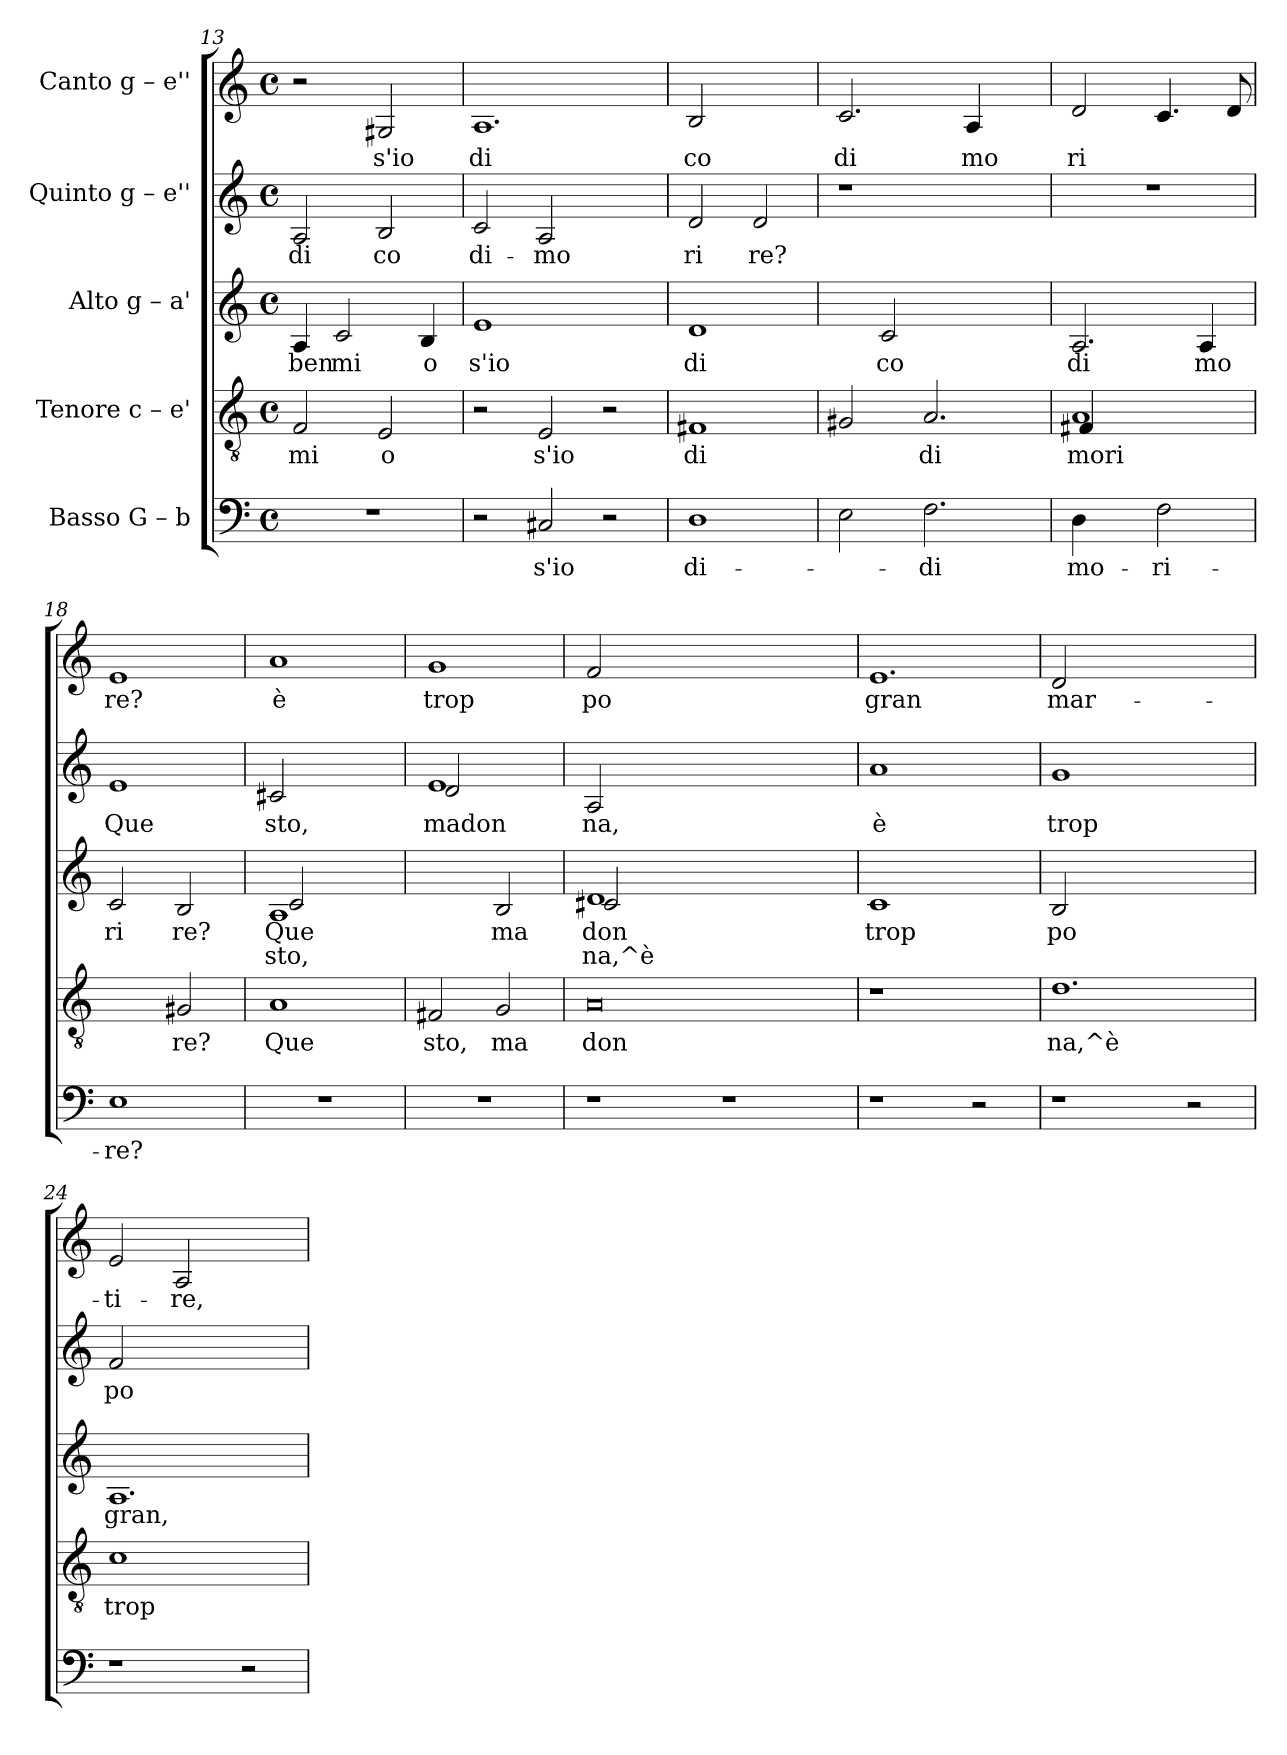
**kern	**text	**kern	**text	**kern	**text	**text	**kern	**text	**kern	**text
*part5	*part5	*part4	*part4	*part3	*part3	*part3	*part2	*part2	*part1	*part1
*staff5	*staff5	*staff4	*staff4	*staff3	*staff3	*staff3	*staff2	*staff2	*staff1	*staff1
*I"Basso  G – b	*	*I"Tenore  c – e'	*	*I"Alto  g – a'	*	*	*I"Quinto  g – e''	*	*I"Canto  g – e''	*
*clefF4	*	*clefGv2	*	*clefG2	*	*	*clefG2	*	*clefG2	*
*k[]	*	*k[]	*	*k[]	*	*	*k[]	*	*k[]	*
*C:	*	*C:	*	*C:	*	*	*C:	*	*C:	*
*M4/4	*	*M4/4	*	*M4/4	*	*	*M4/4	*	*M4/4	*
*met(c)	*	*met(c)	*	*met(c)	*	*	*met(c)	*	*met(c)	*
=13	=13	=13	=13	=13	=13	=13	=13	=13	=13	=13
!	!	!	!LO:LY:b:rj	!	!LO:LY:b:rj	!	!	!LO:LY:b:cj	!	!
1r	.	2F/	mi	4A/	ben	.	2A/	di	2r	.
!	!	!	!	!	!LO:LY:b:rj	!	!	!	!	!
.	.	.	.	2c/	mi	.	.	.	.	.
!	!	!	!LO:LY:b:rj	!	!	!	!	!LO:LY:b:cj	!	!LO:LY:b:cj
.	.	2E/	o	.	.	.	2B/	co	2G#X/	s'io
!	!	!	!	!	!LO:LY:b:rj	!	!	!	!	!
.	.	.	.	4B/	o	.	.	.	.	.
!!LO:PB:g=z
=14	=14	=14	=14	=14	=14	=14	=14	=14	=14	=14
!	!	!	!	!	!LO:LY:b:rj	!	!	!LO:LY:b:cj	!	!LO:LY:b:cj
2r	.	2r	.	1e	s'io	.	2c/	di-	1.A	di
!	!LO:LY:b:cj	!	!LO:LY:b:rj	!	!	!	!	!LO:LY:b:cj	!	!
2C#X/	s'io	2E/	s'io	.	.	.	2A/	-mo	.	.
2r	.	2r	.	2ryy	.	.	2ryy	.	.	.
=15	=15	=15	=15	=15	=15	=15	=15	=15	=15	=15
!	!LO:LY:b:cj	!	!LO:LY:b:rj	!	!LO:LY:b:rj	!	!	!LO:LY:b:cj	!	!LO:LY:b:cj
1D	di-	1F#X	di	1d	di	.	2d/	ri	2B/	co
!	!	!	!	!	!	!	!	!LO:LY:b:cj	!	!
.	.	.	.	.	.	.	2d/	re?	2ryy	.
=16	=16	=16	=16	=16	=16	=16	=16	=16	=16	=16
!	!	!	!	!	!	!	!	!	!	!LO:LY:b:cj
2E\	.	2G#X/	.	4ryy	.	.	1r	.	2.c/	di
!	!	!	!	!	!LO:LY:b:rj	!	!	!	!	!
.	.	.	.	2c/	co	.	.	.	.	.
!	!LO:LY:b:cj	!	!LO:LY:b:rj	!	!	!	!	!	!	!
2.F\	-di	2.A/	di	.	.	.	.	.	.	.
!	!	!	!	!	!	!	!	!	!	!LO:LY:b:cj
.	.	.	.	2ryy	.	.	.	.	4A/	mo
.	.	.	.	.	.	.	4ryy	.	4ryy	.
=17	=17	=17	=17	=17	=17	=17	=17	=17	=17	=17
!	!LO:LY:b:cj	!	!LO:LY:b:rj	!	!LO:LY:b:rj	!	!	!	!	!LO:LY:b:cj
*	*	*^	*	*	*	*	*	*	*	*
4D\	mo-	1A	4F#X/	mori	2.A/	di	.	1r	.	2d/	ri
4ryy	.	.	2.ryy	.	.	.	.	.	.	.	.
!	!LO:LY:b:cj	!	!	!	!	!	!	!	!	!	!LO:LY:b:cj
2F\	-ri-	.	.	.	.	.	.	.	.	4.c/	.
!	!	!	!	!	!	!LO:LY:b:rj	!	!	!	!	!
.	.	.	.	.	4A/	mo	.	.	.	.	.
!	!	!	!	!	!	!	!	!	!	!	!LO:LY:b:cj
.	.	.	.	.	.	.	.	.	.	8d/	.
*	*	*v	*v	*	*	*	*	*	*	*	*
=18	=18	=18	=18	=18	=18	=18	=18	=18	=18	=18
!	!LO:LY:b:cj	!	!	!	!LO:LY:b:rj	!	!	!LO:LY:b:cj	!	!LO:LY:b:cj
1E	-re?	2ryy	.	2c/	ri	.	1e	Que	1e	re?
!	!	!	!LO:LY:b:rj	!	!LO:LY:b:rj	!	!	!	!	!
.	.	2G#X/	re?	2B/	re?	.	.	.	.	.
=19	=19	=19	=19	=19	=19	=19	=19	=19	=19	=19
!	!	!	!LO:LY:b:rj	!	!LO:LY:b:rj	!LO:LY:b:rj	!	!LO:LY:b:cj	!	!LO:LY:b:cj
*	*	*	*	*^	*	*	*	*	*	*
1r	.	1A	Que	1A	2c/	Que	sto,	2c#X/	sto,	1a	è
.	.	.	.	.	2ryy	.	.	2ryy	.	.	.
=20	=20	=20	=20	=20	=20	=20	=20	=20	=20	=20	=20
!	!	!	!LO:LY:b:rj	!	!	!	!	!	!LO:LY:b:cj	!	!LO:LY:b:cj
*	*	*	*	*v	*v	*	*	*^	*	*	*
1r	.	2F#X/	sto,	2ryy	.	.	1e	2d/	madon	1g	trop
!	!	!	!LO:LY:b:rj	!	!LO:LY:b:rj	!	!	!	!	!	!
.	.	2G/	ma	2B/	ma	.	.	2ryy	.	.	.
!!LO:PB:g=z
=21	=21	=21	=21	=21	=21	=21	=21	=21	=21	=21	=21
!	!	!	!LO:LY:b:rj	!	!LO:LY:b:rj	!LO:LY:b:rj	!	!	!LO:LY:b:cj	!	!LO:LY:b:cj
*	*	*	*	*^	*	*	*v	*v	*	*	*
1r	.	0A	don	1d	2c#X/	don	na,^è	2A/	na,	2f/	po
.	.	.	.	.	1ryy	.	.	1.ryy	.	1.ryy	.
1r	.	.	.	1ryy	.	.	.	.	.	.	.
.	.	.	.	.	2ryy	.	.	.	.	.	.
=22	=22	=22	=22	=22	=22	=22	=22	=22	=22	=22	=22
!	!	!	!	!	!	!LO:LY:b:rj	!	!	!LO:LY:b:cj	!	!LO:LY:b:cj
*	*	*	*	*v	*v	*	*	*	*	*	*
1r	.	1r	.	1c	trop	.	1a	è	1.e	gran
2r	.	2ryy	.	2ryy	.	.	2ryy	.	.	.
=23	=23	=23	=23	=23	=23	=23	=23	=23	=23	=23
!	!	!	!LO:LY:b:rj	!	!LO:LY:b:rj	!	!	!LO:LY:b:cj	!	!LO:LY:b:cj
1r	.	1.d	na,^è	2B/	po	.	1g	trop	2d/	mar-
.	.	.	.	1ryy	.	.	.	.	1ryy	.
2r	.	.	.	.	.	.	2ryy	.	.	.
=24	=24	=24	=24	=24	=24	=24	=24	=24	=24	=24
!	!	!	!LO:LY:b:rj	!	!LO:LY:b:rj	!	!	!LO:LY:b:cj	!	!LO:LY:b:cj
1r	.	1c	trop	1.A	gran,	.	2f/	po	2e/	-ti-
!	!	!	!	!	!	!	!	!	!	!LO:LY:b:cj
.	.	.	.	.	.	.	1ryy	.	2A/	-re,
2r	.	2ryy	.	.	.	.	.	.	2ryy	.
=	=	=	=	=	=	=	=	=	=	=
*-	*-	*-	*-	*-	*-	*-	*-	*-	*-	*-
